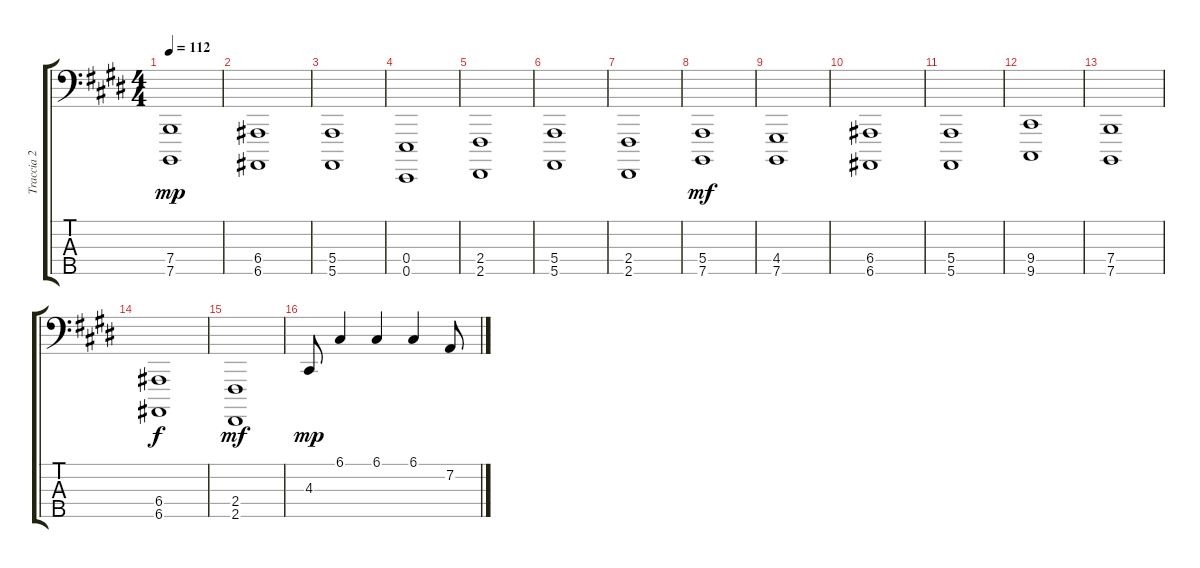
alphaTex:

\track ("Traccia 2" "Traccia 2") {instrument acousticgrandpiano}
\staff {score tabs}
\tuning (G2 D2 A1 E1 E0) {hide}
\ts (4 4)
\tempo 112
\clef f4
\ks e
(7.4 7.5).1{dy mp} |
(6.4 6.5).1 |
(5.4 5.5).1 |
(0.4 0.5).1 |
(2.4 2.5).1 |
(5.4 5.5).1 |
(2.4 2.5).1 |
(5.4 7.5).1{dy mf} |
(4.4 7.5).1 |
(6.4 6.5).1 |
(5.4 5.5).1 |
(9.4 9.5).1 |
(7.4 7.5).1 |
(6.4 6.5).1{dy f} |
(2.4 2.5).1{dy mf} |
4.3.8{dy mp} 6.1.4 6.1.4 6.1.4 7.2.8
